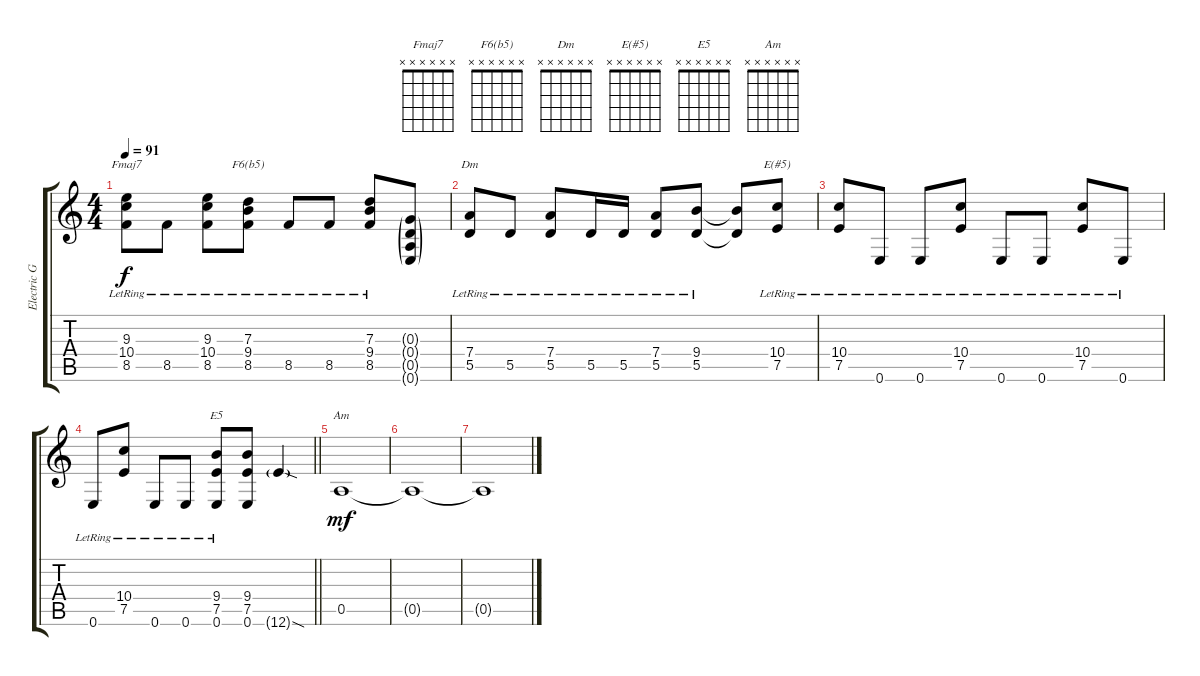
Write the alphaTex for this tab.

\track ("Electric Guitar: main" "Electric G") {instrument electricguitarclean}
\staff {score tabs}
\tuning (E4 B3 G3 D3 A2 E2) {hide}
\chord ("Fmaj7" x x x x x x)
\chord ("F6(b5)" x x x x x x)
\chord ("Dm" x x x x x x)
\chord ("E(#5)" x x x x x x)
\chord ("E5" x x x x x x)
\chord ("Am" x x x x x x)
\ts (4 4)
\tempo 91
\clef g2
\ks c
(9.3{lr} 10.4{lr} 8.5{lr}).8{ch "Fmaj7" dy f} 8.5{lr}.8 (9.3{lr} 10.4{lr} 8.5{lr}).8 (7.3{lr} 9.4{lr} 8.5{lr}).8{ch "F6(b5)"} 8.5{lr}.8 8.5{lr}.8 (7.3 9.4{lr} 8.5{lr}).8 (0.3{g} 0.4{g} 0.5{g} 0.6{g}).8 |
(7.4{lr} 5.5{lr}).8{ch "Dm"} 5.5{lr}.8 (7.4{lr} 5.5{lr}).8 5.5{lr}.16 5.5{lr}.16 (7.4{lr} 5.5{lr}).8 (9.4{lr} 5.5{lr}).8 (9.4{t} 5.5{t}).8 (10.4{lr} 7.5{lr}).8{ch "E(#5)"} |
(10.4{lr} 7.5{lr}).8 0.6{lr}.8 0.6{lr}.8 (10.4{lr} 7.5{lr}).8 0.6{lr}.8 0.6{lr}.8 (10.4{lr} 7.5{lr}).8 0.6{lr}.8 |
\barLineRight lightlight
0.6{lr}.8 (10.4{lr} 7.5{lr}).8 0.6{lr}.8 0.6{lr}.8 (9.4{lr} 7.5{lr} 0.6{lr}).8{ch "E5"} (9.4 7.5 0.6).8 12.6{sod g}.4 |
0.5.1{ch "Am" dy mf} |
0.5{t}.1 |
0.5{t}.1
